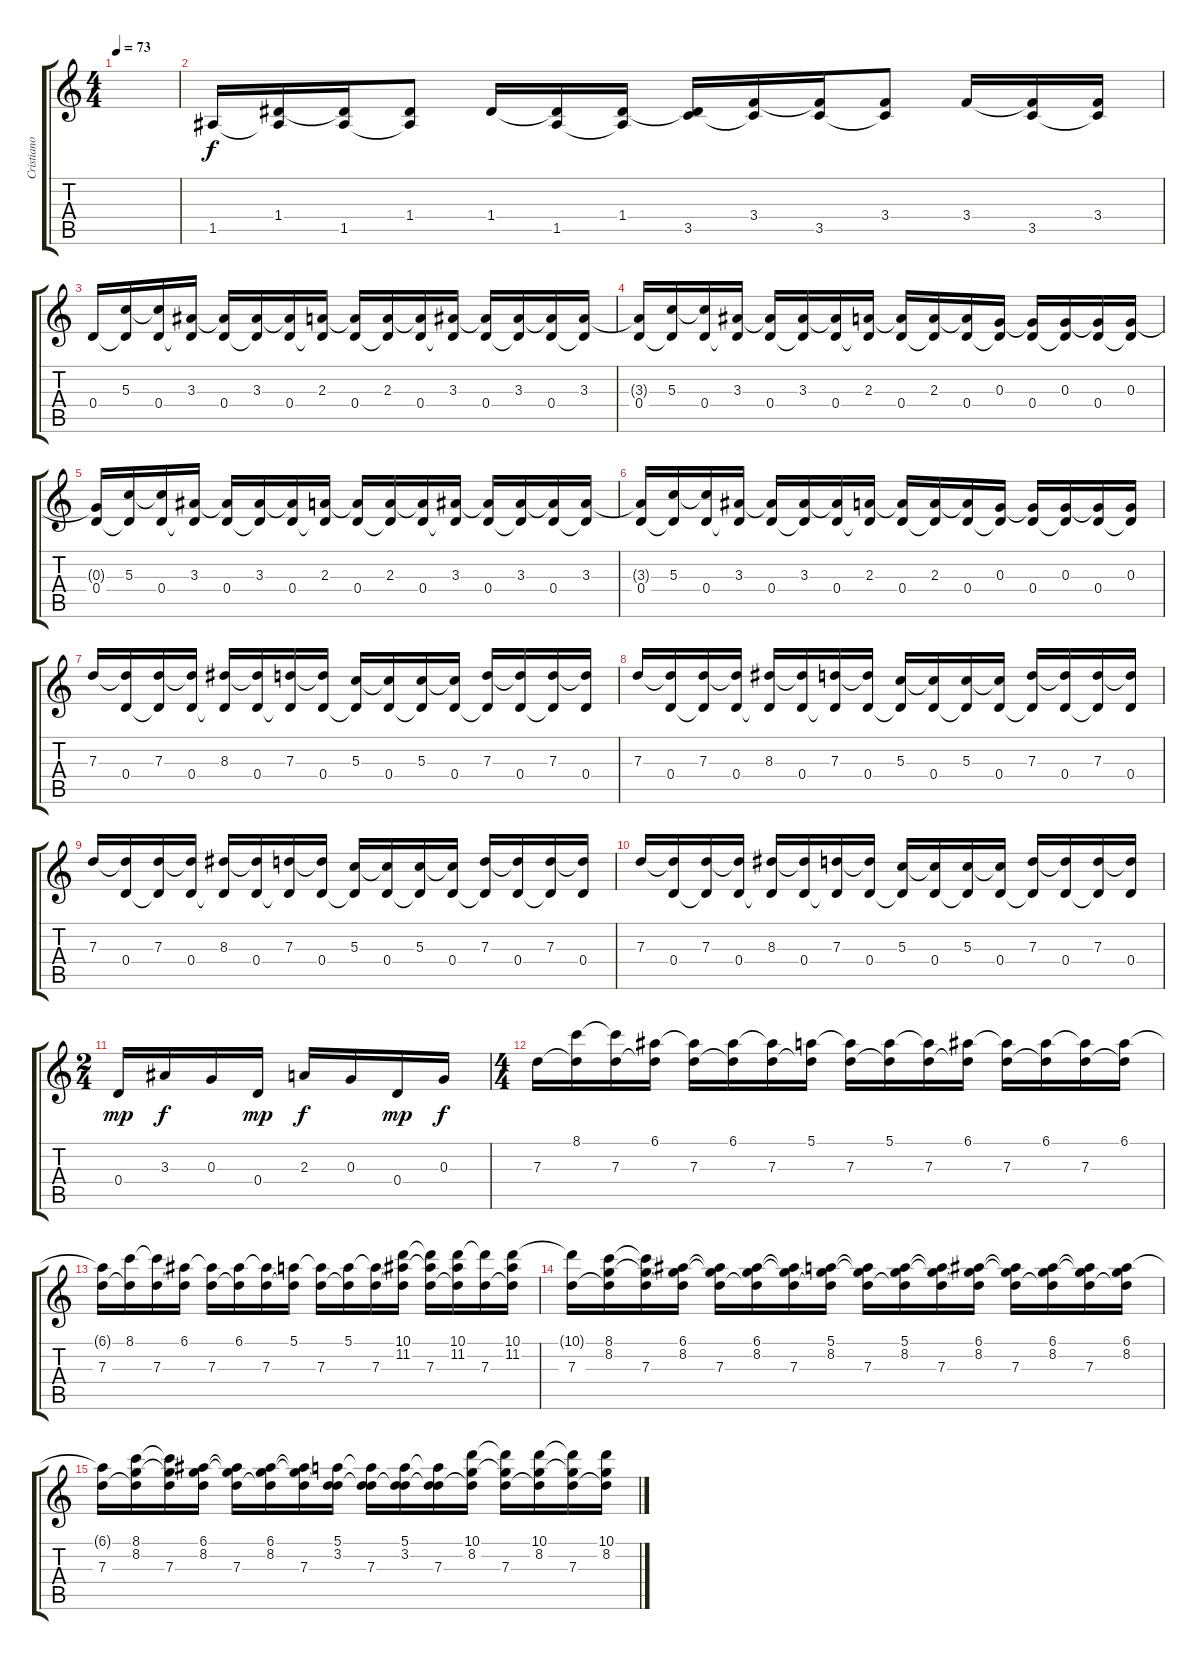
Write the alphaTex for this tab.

\track ("Cristiano Migliore" "Cristiano ") {instrument distortionguitar}
\staff {score tabs}
\tuning (E4 B3 G3 D3 A2 E2) {hide}
\ts (4 4)
\tempo 73
\clef g2
\ks c
|
1.5.16 (1.4 1.5{t}).16 (1.4{t} 1.5).16 (1.4 1.5{t}).8 1.4.16 (1.4{t} 1.5).16 (1.4 1.5{t}).16 (1.4{t} 3.5).16 (3.4 3.5{t}).16 (3.4{t} 3.5).16 (3.4 3.5{t}).8 3.4.16 (3.4{t} 3.5).16 (3.4 3.5{t}).16 |
0.4.16 (5.3 0.4{t}).16 (5.3{t} 0.4).16 (3.3 0.4{t}).16 (3.3{t} 0.4).16 (3.3 0.4{t}).16 (3.3{t} 0.4).16 (2.3 0.4{t}).16 (2.3{t} 0.4).16 (2.3 0.4{t}).16 (2.3{t} 0.4).16 (3.3 0.4{t}).16 (3.3{t} 0.4).16 (3.3 0.4{t}).16 (3.3{t} 0.4).16 (3.3 0.4{t}).16 |
(3.3{t} 0.4).16 (5.3 0.4{t}).16 (5.3{t} 0.4).16 (3.3 0.4{t}).16 (3.3{t} 0.4).16 (3.3 0.4{t}).16 (3.3{t} 0.4).16 (2.3 0.4{t}).16 (2.3{t} 0.4).16 (2.3 0.4{t}).16 (2.3{t} 0.4).16 (0.3 0.4{t}).16 (0.3{t} 0.4).16 (0.3 0.4{t}).16 (0.3{t} 0.4).16 (0.3 0.4{t}).16 |
(0.3{t} 0.4).16 (5.3 0.4{t}).16 (5.3{t} 0.4).16 (3.3 0.4{t}).16 (3.3{t} 0.4).16 (3.3 0.4{t}).16 (3.3{t} 0.4).16 (2.3 0.4{t}).16 (2.3{t} 0.4).16 (2.3 0.4{t}).16 (2.3{t} 0.4).16 (3.3 0.4{t}).16 (3.3{t} 0.4).16 (3.3 0.4{t}).16 (3.3{t} 0.4).16 (3.3 0.4{t}).16 |
(3.3{t} 0.4).16 (5.3 0.4{t}).16 (5.3{t} 0.4).16 (3.3 0.4{t}).16 (3.3{t} 0.4).16 (3.3 0.4{t}).16 (3.3{t} 0.4).16 (2.3 0.4{t}).16 (2.3{t} 0.4).16 (2.3 0.4{t}).16 (2.3{t} 0.4).16 (0.3 0.4{t}).16 (0.3{t} 0.4).16 (0.3 0.4{t}).16 (0.3{t} 0.4).16 (0.3 0.4{t}).16 |
7.3.16{volume 11} (7.3{t} 0.4).16 (7.3 0.4{t}).16 (7.3{t} 0.4).16 (8.3 0.4{t}).16 (8.3{t} 0.4).16 (7.3 0.4{t}).16 (7.3{t} 0.4).16 (5.3 0.4{t}).16 (5.3{t} 0.4).16 (5.3 0.4{t}).16 (5.3{t} 0.4).16 (7.3 0.4{t}).16 (7.3{t} 0.4).16 (7.3 0.4{t}).16 (7.3{t} 0.4).16 |
7.3.16 (7.3{t} 0.4).16 (7.3 0.4{t}).16 (7.3{t} 0.4).16 (8.3 0.4{t}).16 (8.3{t} 0.4).16 (7.3 0.4{t}).16 (7.3{t} 0.4).16 (5.3 0.4{t}).16 (5.3{t} 0.4).16 (5.3 0.4{t}).16 (5.3{t} 0.4).16 (7.3 0.4{t}).16 (7.3{t} 0.4).16 (7.3 0.4{t}).16 (7.3{t} 0.4).16 |
7.3.16 (7.3{t} 0.4).16 (7.3 0.4{t}).16 (7.3{t} 0.4).16 (8.3 0.4{t}).16 (8.3{t} 0.4).16 (7.3 0.4{t}).16 (7.3{t} 0.4).16 (5.3 0.4{t}).16 (5.3{t} 0.4).16 (5.3 0.4{t}).16 (5.3{t} 0.4).16 (7.3 0.4{t}).16 (7.3{t} 0.4).16 (7.3 0.4{t}).16 (7.3{t} 0.4).16 |
7.3.16 (7.3{t} 0.4).16 (7.3 0.4{t}).16 (7.3{t} 0.4).16 (8.3 0.4{t}).16 (8.3{t} 0.4).16 (7.3 0.4{t}).16 (7.3{t} 0.4).16 (5.3 0.4{t}).16 (5.3{t} 0.4).16 (5.3 0.4{t}).16 (5.3{t} 0.4).16 (7.3 0.4{t}).16 (7.3{t} 0.4).16 (7.3 0.4{t}).16 (7.3{t} 0.4).16 |
\ts (2 4)
0.4.16{dy mp volume 15} 3.3.16{dy f} 0.3.16 0.4.16{dy mp} 2.3.16{dy f} 0.3.16 0.4.16{dy mp} 0.3.16{dy f} |
\ts (4 4)
7.3.16 (8.1 7.3{t}).16 (8.1{t} 7.3).16 (6.1 7.3{t}).16 (6.1{t} 7.3).16 (6.1 7.3{t}).16 (6.1{t} 7.3).16 (5.1 7.3{t}).16 (5.1{t} 7.3).16 (5.1 7.3{t}).16 (5.1{t} 7.3).16 (6.1 7.3{t}).16 (6.1{t} 7.3).16 (6.1 7.3{t}).16 (6.1{t} 7.3).16 (6.1 7.3{t}).16 |
(6.1{t} 7.3).16 (8.1 7.3{t}).16 (8.1{t} 7.3).16 (6.1 7.3{t}).16 (6.1{t} 7.3).16 (6.1 7.3{t}).16 (6.1{t} 7.3).16 (5.1 7.3{t}).16 (5.1{t} 7.3).16 (5.1 7.3{t}).16 (5.1{t} 7.3).16 (10.1 11.2 7.3{t}).16 (10.1{t} 11.2{t} 7.3).16 (10.1 11.2 7.3{t}).16 (10.1{t} 7.3).16 (10.1 11.2 7.3{t}).16 |
(10.1{t} 7.3).16 (8.1 8.2 7.3{t}).16 (8.1{t} 8.2{t} 7.3).16 (6.1 8.2 7.3{t}).16 (6.1{t} 8.2{t} 7.3).16 (6.1 8.2 7.3{t}).16 (6.1{t} 8.2{t} 7.3).16 (5.1 8.2 7.3{t}).16 (5.1{t} 8.2{t} 7.3).16 (5.1 8.2 7.3{t}).16 (5.1{t} 8.2{t} 7.3).16 (6.1 8.2 7.3{t}).16 (6.1{t} 8.2{t} 7.3).16 (6.1 8.2 7.3{t}).16 (6.1{t} 8.2{t} 7.3).16 (6.1 8.2 7.3{t}).16 |
(6.1{t} 7.3).16 (8.1 8.2 7.3{t}).16 (8.1{t} 8.2{t} 7.3).16 (6.1 8.2 7.3{t}).16 (6.1{t} 8.2{t} 7.3).16 (6.1 8.2 7.3{t}).16 (6.1{t} 8.2{t} 7.3).16 (5.1 3.2 7.3{t}).16 (5.1{t} 3.2{t} 7.3).16 (5.1 3.2 7.3{t}).16 (5.1{t} 3.2{t} 7.3).16 (10.1 8.2 7.3{t}).16 (10.1{t} 8.2{t} 7.3).16 (10.1 8.2 7.3{t}).16 (10.1{t} 8.2{t} 7.3).16 (10.1 8.2 7.3{t}).16
